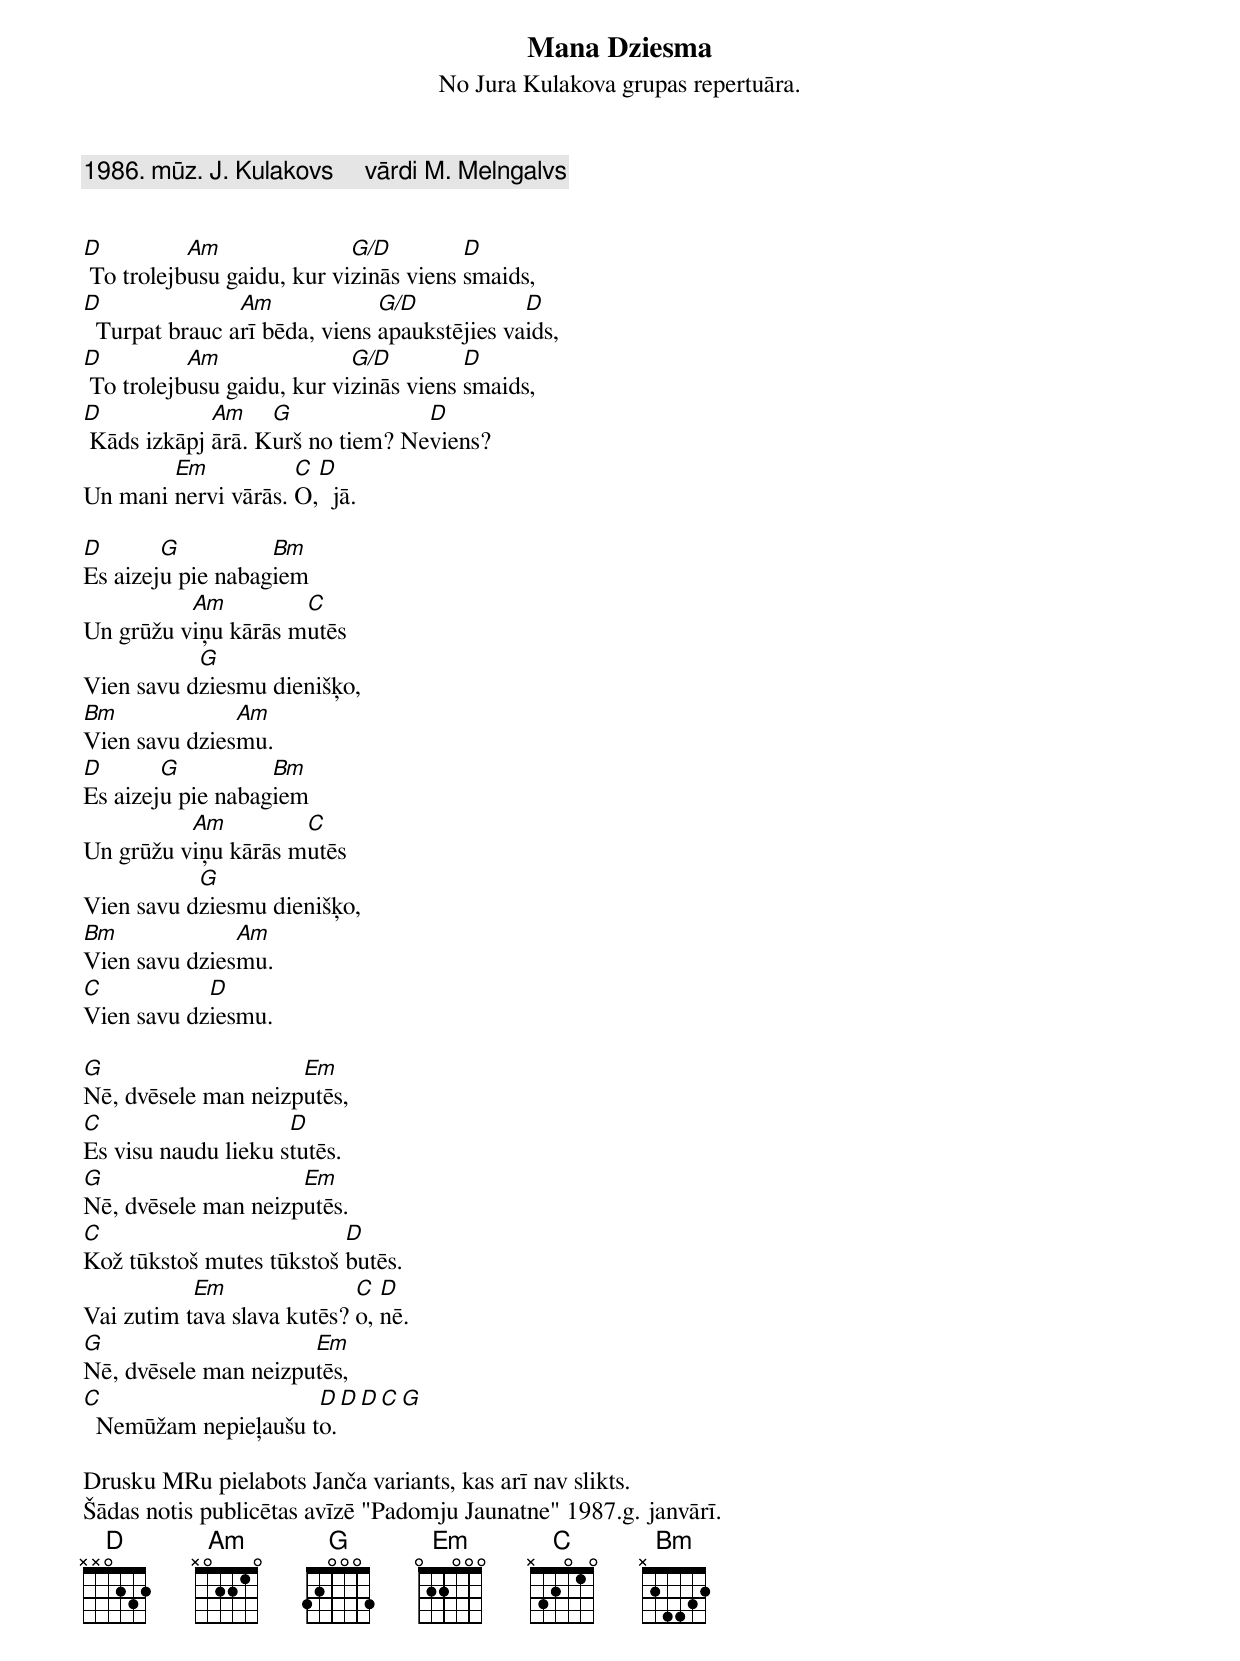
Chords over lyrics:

Mana Dziesma
No Jura Kulakova grupas repertuāra.
1986. mūz. J. Kulakovs     vārdi M. Melngalvs


D          Am               G/D         D
 To trolejbusu gaidu, kur vizinās viens smaids,
D               Am             G/D            D
  Turpat brauc arī bēda, viens apaukstējies vaids,
D          Am               G/D         D
 To trolejbusu gaidu, kur vizinās viens smaids,
D            Am    G              D
 Kāds izkāpj ārā. Kurš no tiem? Neviens?
        Em           C D
Un mani nervi vārās. O,  jā.

D       G          Bm
Es aizeju pie nabagiem
          Am         C
Un grūžu viņu kārās mutēs
           G
Vien savu dziesmu dienišķo,
Bm             Am
Vien savu dziesmu.
D       G          Bm
Es aizeju pie nabagiem
          Am         C
Un grūžu viņu kārās mutēs
           G
Vien savu dziesmu dienišķo,
Bm             Am
Vien savu dziesmu.
C           D
Vien savu dziesmu.

G                    Em
Nē, dvēsele man neizputēs,
C                    D
Es visu naudu lieku stutēs.
G                    Em
Nē, dvēsele man neizputēs.
C                         D
Kož tūkstoš mutes tūkstoš butēs.
           Em               C  D
Vai zutim tava slava kutēs? o, nē.
G                     Em
Nē, dvēsele man neizputēs,
C                     D  D D  C G
  Nemūžam nepieļaušu to.

Drusku MRu pielabots Janča variants, kas arī nav slikts.
Šādas notis publicētas avīzē "Padomju Jaunatne" 1987.g. janvārī.
